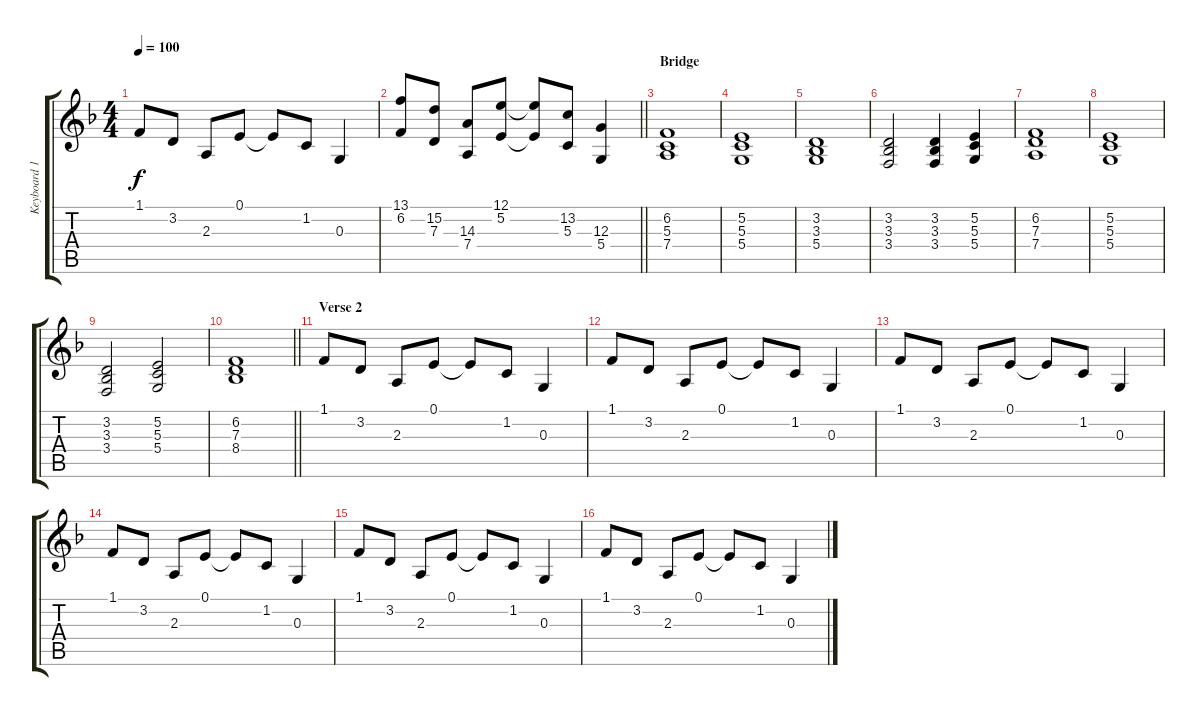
\track ("Keyboard 1" "Keyboard 1") {instrument acousticgrandpiano}
\staff {score tabs}
\tuning (E4 B3 G3 D3 A2 E2) {hide}
\ts (4 4)
\tempo 100
\clef g2
\ks f
1.1.8{dy f} 3.2.8 2.3.8 0.1.8 0.1{t}.8 1.2.8 0.3.4 |
\barLineRight lightlight
(13.1 6.2).8 (15.2 7.3).8 (14.3 7.4).8 (12.1 5.2).8 (12.1{t} 5.2{t}).8 (13.2 5.3).8 (12.3 5.4).4 |
\section ("" "Bridge")
(6.2 5.3 7.4).1{instrument stringensemble1} |
(5.2 5.3 5.4).1 |
(3.2 3.3 5.4).1 |
(3.2 3.3 3.4).2 (3.2 3.3 3.4).4 (5.2 5.3 5.4).4 |
(6.2 7.3 7.4).1 |
(5.2 5.3 5.4).1 |
(3.2 3.3 3.4).2 (5.2 5.3 5.4).2 |
\barLineRight lightlight
(6.2 7.3 8.4).1 |
\section ("" "Verse 2")
1.1.8{instrument acousticgrandpiano} 3.2.8 2.3.8 0.1.8 0.1{t}.8 1.2.8 0.3.4 |
1.1.8 3.2.8 2.3.8 0.1.8 0.1{t}.8 1.2.8 0.3.4 |
1.1.8 3.2.8 2.3.8 0.1.8 0.1{t}.8 1.2.8 0.3.4 |
1.1.8 3.2.8 2.3.8 0.1.8 0.1{t}.8 1.2.8 0.3.4 |
1.1.8 3.2.8 2.3.8 0.1.8 0.1{t}.8 1.2.8 0.3.4 |
1.1.8 3.2.8 2.3.8 0.1.8 0.1{t}.8 1.2.8 0.3.4
